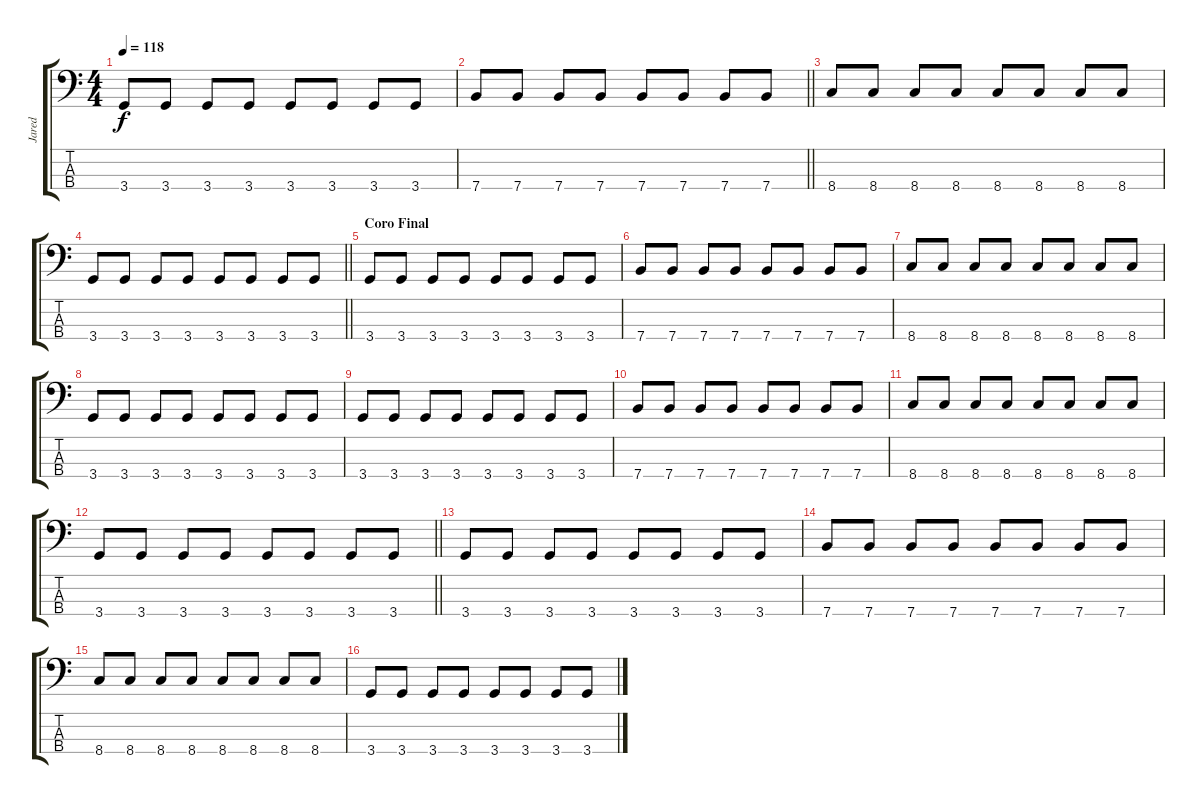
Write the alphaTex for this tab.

\track ("Jared" "Jared") {instrument electricbassfinger}
\staff {score tabs}
\tuning (G2 D2 A1 E1) {hide}
\ts (4 4)
\tempo 118
\clef f4
\ks c
3.4.8{dy f} 3.4.8 3.4.8 3.4.8 3.4.8 3.4.8 3.4.8 3.4.8 |
\barLineRight lightlight
7.4.8 7.4.8 7.4.8 7.4.8 7.4.8 7.4.8 7.4.8 7.4.8 |
8.4.8 8.4.8 8.4.8 8.4.8 8.4.8 8.4.8 8.4.8 8.4.8 |
\barLineRight lightlight
3.4.8 3.4.8 3.4.8 3.4.8 3.4.8 3.4.8 3.4.8 3.4.8 |
\section ("" "Coro Final")
3.4.8 3.4.8 3.4.8 3.4.8 3.4.8 3.4.8 3.4.8 3.4.8 |
7.4.8 7.4.8 7.4.8 7.4.8 7.4.8 7.4.8 7.4.8 7.4.8 |
8.4.8 8.4.8 8.4.8 8.4.8 8.4.8 8.4.8 8.4.8 8.4.8 |
3.4.8 3.4.8 3.4.8 3.4.8 3.4.8 3.4.8 3.4.8 3.4.8 |
3.4.8 3.4.8 3.4.8 3.4.8 3.4.8 3.4.8 3.4.8 3.4.8 |
7.4.8 7.4.8 7.4.8 7.4.8 7.4.8 7.4.8 7.4.8 7.4.8 |
8.4.8 8.4.8 8.4.8 8.4.8 8.4.8 8.4.8 8.4.8 8.4.8 |
\barLineRight lightlight
3.4.8 3.4.8 3.4.8 3.4.8 3.4.8 3.4.8 3.4.8 3.4.8 |
3.4.8 3.4.8 3.4.8 3.4.8 3.4.8 3.4.8 3.4.8 3.4.8 |
7.4.8 7.4.8 7.4.8 7.4.8 7.4.8 7.4.8 7.4.8 7.4.8 |
8.4.8 8.4.8 8.4.8 8.4.8 8.4.8 8.4.8 8.4.8 8.4.8 |
3.4.8 3.4.8 3.4.8 3.4.8 3.4.8 3.4.8 3.4.8 3.4.8
